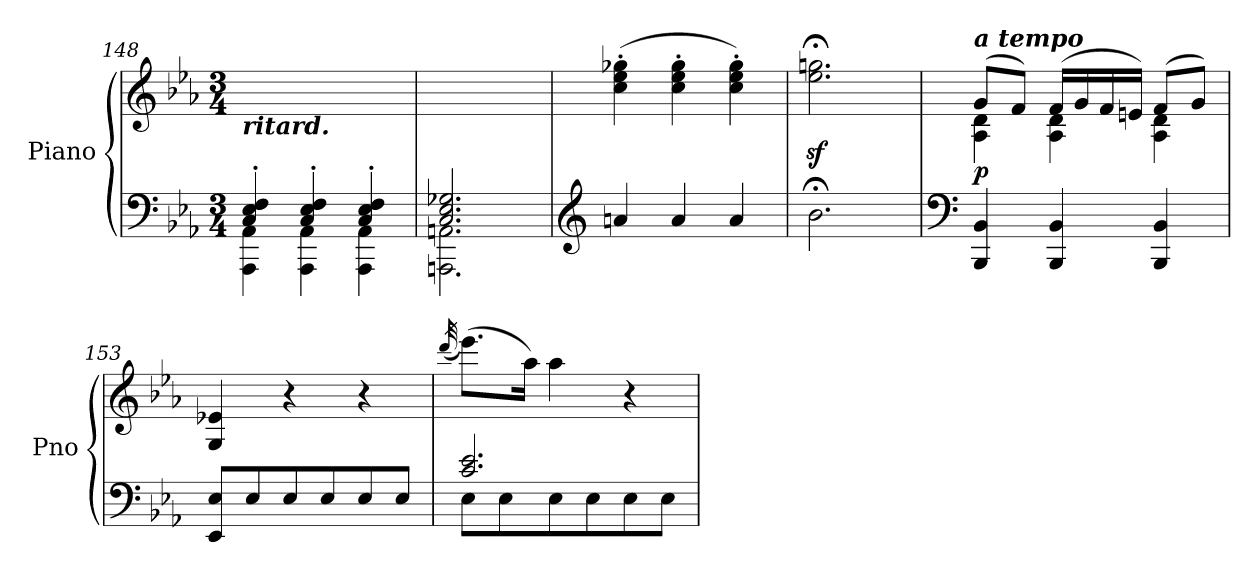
**kern	**kern	**dynam
*part1	*part1	*part1
*staff2	*staff1	*staff1/2
*I"Piano	*	*
*I'Pno	*	*
*clefF4	*clefG2	*
*k[b-e-a-]	*k[b-e-a-]	*
*M3/4	*M3/4	*
=148	=148	=148
*^	*	*
!	!	!LO:TX:b:Bi:t=ritard.	!
4C/' 4E-/' 4F/'	4AAA-\ 4AA-\	2.ryy	.
4C/' 4E-/' 4F/'	4AAA-\ 4AA-\	.	.
4C/' 4E-/' 4F/'	4AAA-\ 4AA-\	.	.
=149	=149	=149	=149
2.C/ 2.E-/ 2.G-X/	2.AAAn\ 2.AAn\	2.ryy	.
*v	*v	*	*
=150	=150	=150
*clefG2	*	*
*^	*	*
!	!	!	!LO:DY:b
*v	*v	*	*
4an/	(4cc\' 4ee-\' 4gg-X\'	other-dynamics
4a/	4cc\' 4ee-\' 4gg-\'	.
4a/	4cc\' 4ee-\' 4gg-\')	.
=151	=151	=151
2.b-;<\	2.ee-\z<;< 2.ggn\z<;<	.
!!LO:LB:g=z
=152	=152	=152
*clefF4	*	*
*	*^	*
!	!LO:TX:a:Bi:t=a tempo	!	!
!	!	!	!LO:DY:b
4BBB-/ 4BB-/	(8g/L	4A-\ 4d\	p
.	8f/J)	.	.
4BBB-/ 4BB-/	(16f/LL	4A-\ 4d\	.
.	16g/	.	.
.	16f/	.	.
.	16en/JJ)	.	.
4BBB-/ 4BB-/	(8f/L	4A-\ 4d\	.
.	8g/J)	.	.
*	*v	*v	*
=153	=153	=153
8EE-/ 8E-/L	4G/ 4e-X/	.
8E-/	.	.
8E-/	4r	.
8E-/	.	.
8E-/	4r	.
8E-/J	.	.
=154	=154	=154
.	(32qddd/	.
*^	*	*
8E-\L	2.c/ 2.e-/	(8.eee-\L)	.
8E-\	.	.	.
.	.	16aa-\Jk)	.
8E-\	.	4aa-\	.
8E-\	.	.	.
8E-\	.	4r	.
8E-\J	.	.	.
*v	*v	*	*
=	=	=
*-	*-	*-
